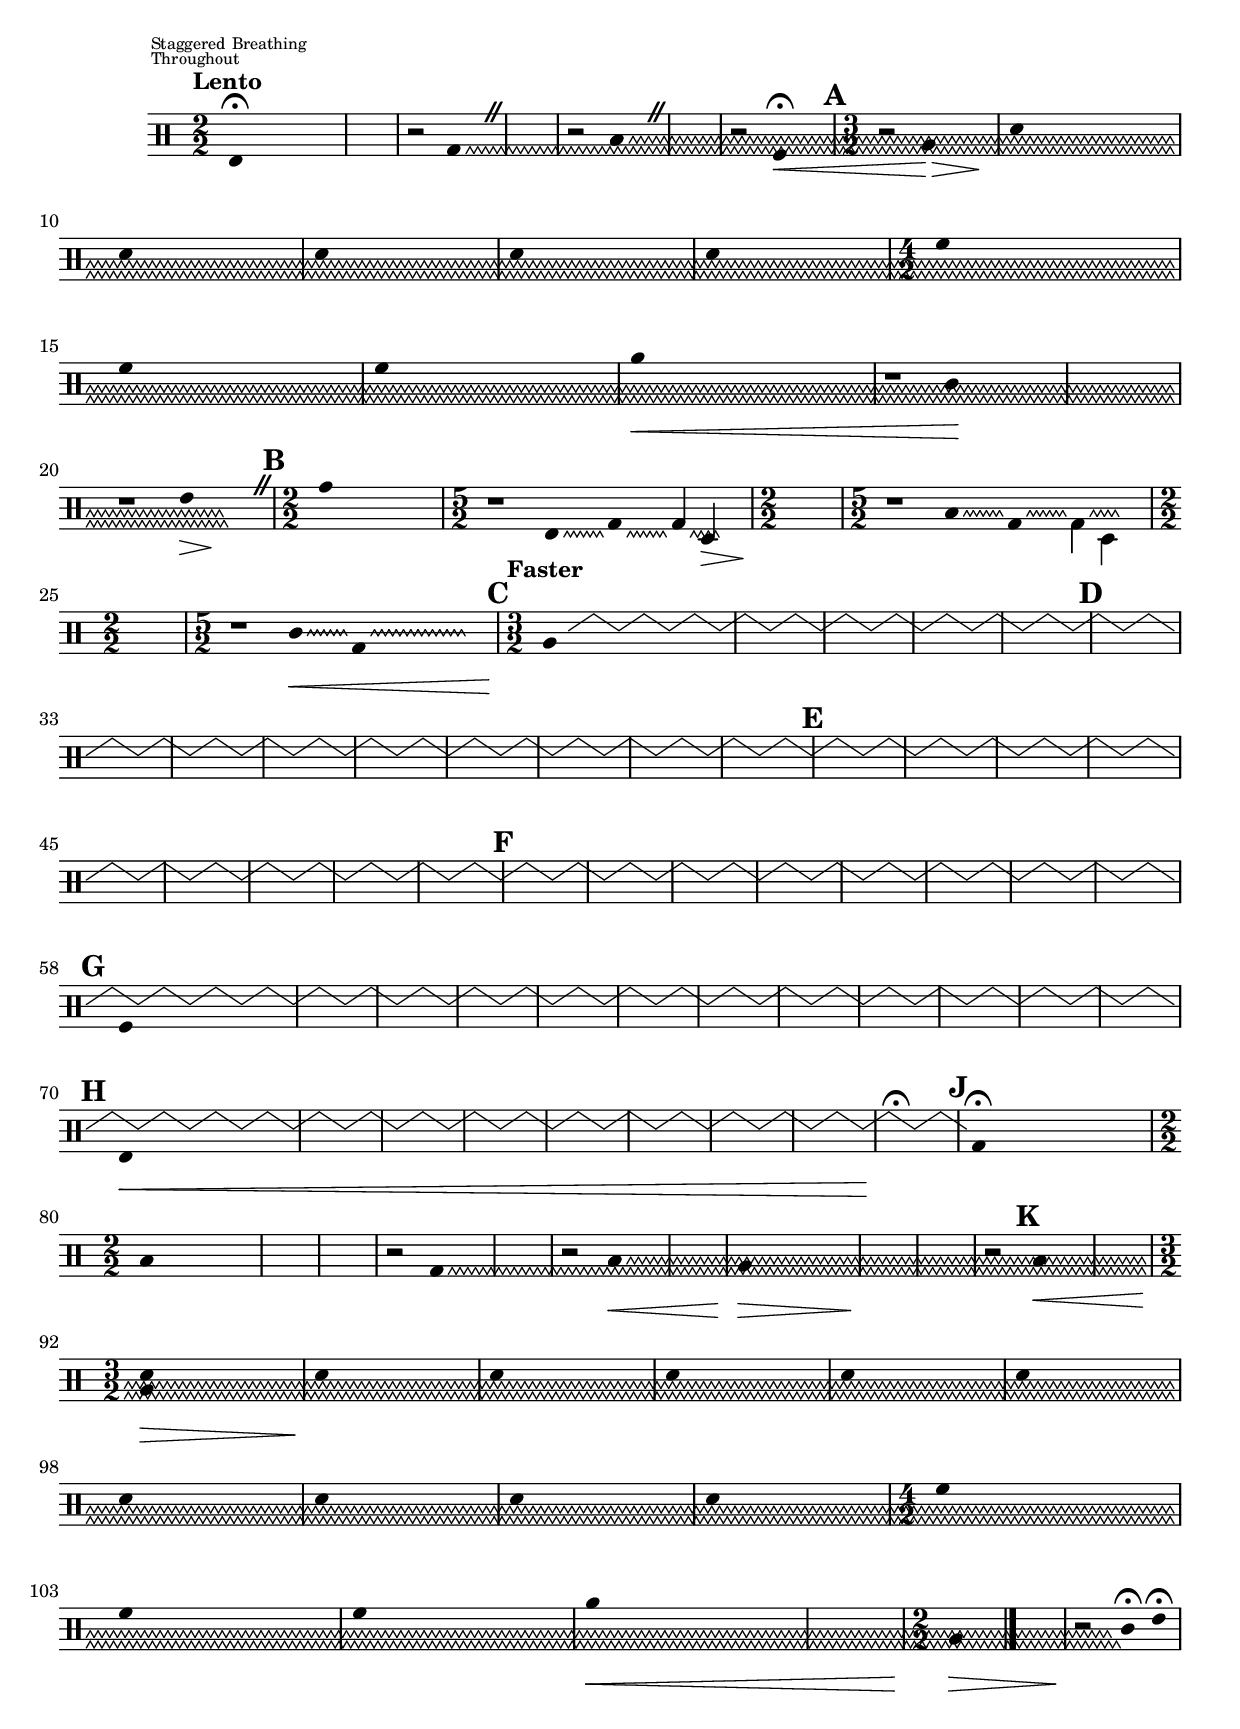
\version "2.18.2"
\language "english"

  gso = {
    \override NoteColumn.glissando-skip = ##t
    %\hide NoteHead
    %\override NoteHead.no-ledgers = ##t
  }

  gsof = {
    \revert NoteColumn.glissando-skip
    %\undo \hide NoteHead
    %\revert NoteHead.no-ledgers
  }
  
  %glisstest = {g4\glissando g s2 |  g4 }
electronics = 
  \relative c'  {
    \clef "percussion"	
    \time 2/2
    \numericTimeSignature
    
    \override Score.RehearsalMark.outside-staff-priority = #1
    \override BreathingSign.text = \markup { \musicglyph #"scripts.caesura.straight" }
%     \override Glissando.breakable = ##t
%     \override Glissando.after-line-breaking = ##t
    \set Score.markFormatter = #format-mark-box-alphabet
    \hide Stem
    %{ \override Glissando.style = #'zigzag%}

    e,4 \fermata s2. | s1 | r2 s4 s\breathe | s1 | r2 b'4 s\breathe | s1 | r2 f4\fermata\< s |
    
    \time 3/2 
    r2 a4\!\> s s2\! | d4 s s1 | d4 s s1 |d4 s s1 |d4 s s1 |d4 s s1 | 
    
    \time 4/2
    f4 s s1. | f4 s s1. | f4 s s1. | a4\< s s1. | r1 c,4\! s2. | s\breve | r1 e4\> s2.\!\breathe | 
    
    \time 2/2 g4 s2.
    
    
    \time 5/2 r1 s4 s4 g,4 s4 
    
    \once \override Stem.transparent = ##f
    g4 \once \override Stem.transparent = ##f d4\> |
    
    \stemDown
    \time 2/2 s1\! |
    \time 5/2 r1 s4 s4 g4 s4 \once \override Stem.transparent = ##f g4 
    \once \override Stem.transparent = ##f d4 |
    
    \time 2/2 s1 |
    \time 5/2 r1 s4\< s4 g4 s2. | 
    \time 3/2 a4\! s4 s1 | s1. * 30  | f4 s4 s1 | s1. * 11 | 
    e4\< s4 s1 | s1. * 7 | s1.\fermata\! | 
    <<{g4 s4 s1} {s1.\fermata}>> | 
    
    \time 2/2 b4 s2. | s1 | s1 | r2 s4 s4 | s1 | r2 b4\< s4 | 
    s1 | a4\!\> s4 s2 | s1\! | s1 | r2 b4\< s4 | s1 | 
    
    \time 3/2 <<{a4\!\>} {d4}>> s4 s1 | d4\! s4 s1 | 
    d4 s4 s1 | d4 s4 s1 | d4 s4 s1 | d4 s4 s1 | d4 s4 s1 | 
    d4 s4 s1 | d4 s4 s1 | d4 s4 s1 | 
    
    \time 4/2 f4 s4 s1. | f4 s4 s1. | f4 s4 s1. | a4\< s4 s1. | 
    s\breve | 
    
    \time 2/2 a,4\!\> s4 s2 | r2\! c4\fermata e\fermata | 

    
  }
  
hn = \once \hideNotes
tuba = \relative c'  {
    \override Glissando.breakable = ##t
    \override Glissando.after-line-breaking = ##t
    \override Glissando.style = #'zigzag
    \hide Stem
    
    \voiceOne
    
    s1 | s | s2 g4\glissando \gso s4 | s1 | s1 | s1 |
    s1 \time 3/2 s1. * 6 | \time 4/2 s\breve * 6 | 
    s1 s2 s4 \gsof \once \hideNotes g4 |
    
    \time 2/2 s1
   
    \time 5/2 s1 e4\glissando \gso s4 \hn \gsof e4\glissando 
    \gso s4 \hn \gsof e4\glissando \gso s8. \hn \gsof e16
    
    \time 2/2 s1
   
    \time 5/2 s1 b'4\glissando \gso s4 \hn \gsof b4\glissando 
    \gso s4 \hn \gsof b4\glissando \gso s8. \hn \gsof b16
    
    \time 2/2 s1
   
    \time 5/2 s1 c4\glissando \gso s4 \hn \gsof c4\glissando 
    \gso s4 s4 s8. \hn \gsof c16
    
    \time 3/2 s1. * 53
    
    \time 2/2 s1 * 3
    
    s2 g4\glissando \gso s4 | s1 * 8 
    
    \time 3/2 s1. * 10
    
    \time 4/2 s\breve * 5 
    
    \time 2/2 s1 | s2 \gsof \once \hideNotes g4 s4
    
    
}

euphMix = \relative c' {
    \override Glissando.breakable = ##t
    \override Glissando.after-line-breaking = ##t
    \override Glissando.style = #'zigzag
    %\override Glissando.X-extent = #'(50 . 50)
    %\override Glissando.zigzag-length = #'.6
    %\override Glissando.zigzag-width  = #'5
    \hide Stem
    
    \voiceTwo
    
    s1 | s | s | s | s2 b4\glissando \gso s4 | s1 | s | 
    \time 3/2 s1. * 6 | \time 4/2 s\breve * 6 | s1 s2 s4 \gsof \once \hideNotes b4
    
    \time 2/2 s1 | \time 5/2 s2 s\breve | \time 2/2 s1 | \time 5/2 s2 s\breve |
    \time 2/2 s1 | \time 5/2 s2 s\breve |
    
    \time 3/2 s1. * 53 | \time 2/2 s1 * 5 | s2 b4\glissando \gso s4 |
    s1 * 6 | \time 3/2 s1. * 10 | \time 4/2 s\breve * 5 | 
    \time 2/2 s1 | s2 \gsof \once \hideNotes b4 s4
    
}

mixFly = \relative c' {
    \override Glissando.breakable = ##t
    \override Glissando.after-line-breaking = ##t
    \override Glissando.style = #'zigzag
    \override Glissando.X-extent = #'(50 . 50)
    \override Glissando.zigzag-length = #'.6
    \override Glissando.zigzag-width  = #'5
    \hide NoteHead
    \hide Stem
    
    s1 * 7 | s1 * 9 | s1 * 14 | s1 | s\breve s2 | 
    s1 | s\breve s2 | s1 | s\breve s2
    
    | e1\glissando \gso s2 | s1. * 51 |
    \gsof e1\glissando \gso 
    \gsof 
    %s1 s4 \gsof f1 | a4\glissando \gso s1 | \gsof a1
    
    %a1\glissando \gso s2 | \gsof a2
}

{\new Staff 
 <<
   \new Voice %\version "2.18.2"
%\language "english"
{

\override Score.RehearsalMark.outside-staff-priority = #1
\override Score.MetronomeMark.outside-staff-priority = #2
\tempo "Lento"
%\markup "Staggered Breathing Throughout"
s1^\markup \override #'(baseline-skip . 1) {\teeny \center-align \left-column { \line { Staggered Breathing} \line {Throughout}}}
s1 * 6 \mark \default 
s1. * 6 s\breve * 7 \mark \default
s2 * 3 s1 * 3 s\breve * 3 \mark \default \tempo "Faster"
s1. * 5 \mark \default
s1. * 9 \mark \default
s1. * 9 \mark \default
s1. * 8 \mark \default 
s1. * 12 \mark \default
%s1. * 8 \mark \default
s1. * 9 \mark \default


s1 * 12 \mark \default


s1. * 10 

s\breve * 5 

s1 * 2 \bar "|."
%}
}

   \new Voice \electronics
   \new Voice \tuba
   \new Voice \euphMix
   \new Voice \mixFly
  >>
}